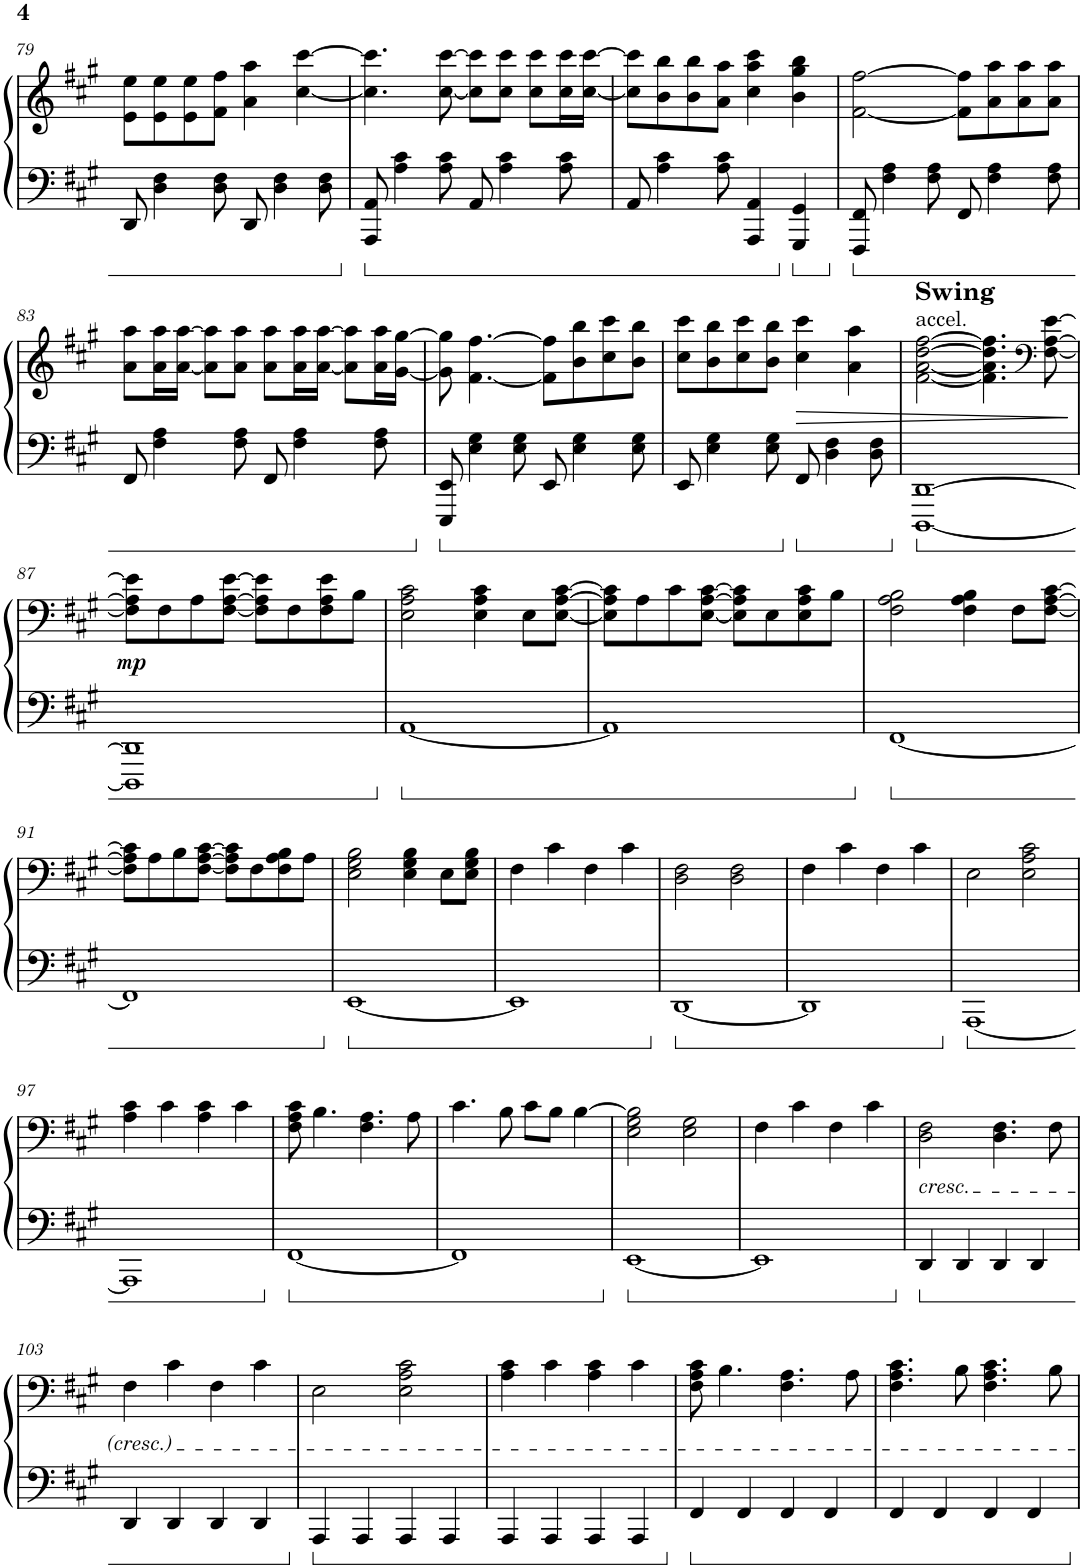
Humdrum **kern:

**kern	**kern	**dynam
*part1	*part1	*part1
*staff2	*staff1	*staff1/2
*I"Klavier Solo	*	*
*I'Klav. Solo	*	*
!!LO:PB:g=z
*clefF4	*clefG2	*
*k[f#c#g#]	*k[f#c#g#]	*
*M4/4	*M4/4	*
=79	=79	=79
8DD/	8e\ 8ee\L	.
4D\ 4F#\	8e\ 8ee\	.
.	8e\ 8ee\	.
8D\ 8F#\	8f#\ 8ff#\J	.
8DD/	4a\ 4aa\	.
4D\ 4F#\	.	.
.	[4cc#\ [4ccc#\	.
8D\ 8F#\	.	.
=80	=80	=80
8AAA/ 8AA/	4.cc#\] 4.ccc#\]	.
4A\ 4c#\	.	.
8A\ 8c#\	[8cc#\ [8ccc#\	.
8AA/	8cc#\] 8ccc#\]L	.
4A\ 4c#\	8cc#\ 8ccc#\J	.
.	8cc#\ 8ccc#\L	.
8A\ 8c#\	16cc#\ 16ccc#\L	.
.	[16cc#\ [16ccc#\JJ	.
=81	=81	=81
8AA/	8cc#\] 8ccc#\]L	.
4A\ 4c#\	8b\ 8bb\	.
.	8b\ 8bb\	.
8A\ 8c#\	8a\ 8aa\J	.
4AAA/ 4AA/	4cc#\ 4aa\ 4ccc#\	.
4GGG#/ 4GG#/	4b\ 4gg#\ 4bb\	.
=82	=82	=82
8FFF#/ 8FF#/	[2f#\ [2ff#\	.
4F#\ 4A\	.	.
8F#\ 8A\	.	.
8FF#/	8f#\] 8ff#\]L	.
4F#\ 4A\	8a\ 8aa\	.
.	8a\ 8aa\	.
8F#\ 8A\	8a\ 8aa\J	.
!!LO:LB:g=z
=83	=83	=83
8FF#/	8a\ 8aa\L	.
4F#\ 4A\	16a\ 16aa\L	.
.	[16a\ [16aa\JJ	.
.	8a\] 8aa\]L	.
8F#\ 8A\	8a\ 8aa\J	.
8FF#/	8a\ 8aa\L	.
4F#\ 4A\	16a\ 16aa\L	.
.	[16a\ [16aa\JJ	.
.	8a\] 8aa\]L	.
8F#\ 8A\	16a\ 16aa\L	.
.	[16g#\ [16gg#\JJ	.
=84	=84	=84
8EEE/ 8EE/	8g#\] 8gg#\]	.
4E\ 4G#\	[4.f#\ [4.ff#\	.
8E\ 8G#\	.	.
8EE/	8f#\] 8ff#\]L	.
4E\ 4G#\	8b\ 8bb\	.
.	8cc#\ 8ccc#\	.
8E\ 8G#\	8b\ 8bb\J	.
=85	=85	=85
8EE/	8cc#\ 8ccc#\L	.
4E\ 4G#\	8b\ 8bb\	.
.	8cc#\ 8ccc#\	.
8E\ 8G#\	8b\ 8bb\J	.
!	!	!LO:HP:b
8FF#/	4cc#\ 4ccc#\	>
4D\ 4F#\	.	.
.	4a\ 4aa\	.
8D\ 8F#\	.	.
=86	=86	=86
!	!LO:TX:a:B:t=Swing	!
!	!LO:TX:a:t=accel.	!
[1DDD [1DD	[2f#\ [2a\ [2dd\ [2ff#\	.
.	4.f#\] 4.a\] 4.dd\] 4.ff#\]	.
*	*clefF4	*
.	[8F#\ [8A\ [8e\	.
.	.	]
!!LO:LB:g=z
=87	=87	=87
!	!	!LO:DY:b
1DDD] 1DD]	8F#\] 8A\] 8e\]L	mp
.	8F#\	.
.	8A\	.
.	[8F#\ [8A\ [8e\J	.
.	8F#\] 8A\] 8e\]L	.
.	8F#\	.
.	8F#\ 8A\ 8e\	.
.	8B\J	.
=88	=88	=88
[1AA	2E\ 2A\ 2c#\	.
.	4E\ 4A\ 4c#\	.
.	8E\L	.
.	[8E\ [8A\ [8c#\J	.
=89	=89	=89
1AA]	8E\] 8A\] 8c#\]L	.
.	8A\	.
.	8c#\	.
.	[8E\ [8A\ [8c#\J	.
.	8E\] 8A\] 8c#\]L	.
.	8E\	.
.	8E\ 8A\ 8c#\	.
.	8B\J	.
=90	=90	=90
[1FF#	2F#\ 2A\ 2B\	.
.	4F#\ 4A\ 4B\	.
.	8F#\L	.
.	[8F#\ [8A\ [8c#\J	.
!!LO:LB:g=z
=91	=91	=91
1FF#]	8F#\] 8A\] 8c#\]L	.
.	8A\	.
.	8B\	.
.	[8F#\ [8A\ [8c#\J	.
.	8F#\] 8A\] 8c#\]L	.
.	8F#\	.
.	8F#\ 8A\ 8B\	.
.	8A\J	.
=92	=92	=92
[1EE	2E\ 2G#\ 2B\	.
.	4E\ 4G#\ 4B\	.
.	8E\L	.
.	8E\ 8G#\ 8B\J	.
=93	=93	=93
1EE]	4F#\	.
.	4c#\	.
.	4F#\	.
.	4c#\	.
=94	=94	=94
[1DD	2D\ 2F#\	.
.	2D\ 2F#\	.
=95	=95	=95
1DD]	4F#\	.
.	4c#\	.
.	4F#\	.
.	4c#\	.
=96	=96	=96
[1AAA	2E\	.
.	2E\ 2A\ 2c#\	.
!!LO:LB:g=z
=97	=97	=97
1AAA]	4A\ 4c#\	.
.	4c#\	.
.	4A\ 4c#\	.
.	4c#\	.
=98	=98	=98
[1FF#	8F#\ 8A\ 8c#\	.
.	4.B\	.
.	4.F#\ 4.A\	.
.	8A\	.
=99	=99	=99
1FF#]	4.c#\	.
.	8B\	.
.	8c#\L	.
.	8B\J	.
.	[4B\	.
=100	=100	=100
[1EE	2E\ 2G#\ 2B\]	.
.	2E\ 2G#\	.
=101	=101	=101
1EE]	4F#\	.
.	4c#\	.
.	4F#\	.
.	4c#\	.
=102	=102	=102
!	!LO:TX:b:i:t=cresc.	!
4DD/	2D\ 2F#\	.
4DD/	.	.
4DD/	4.D\ 4.F#\	.
4DD/	.	.
.	8F#\	.
!!LO:LB:g=z
=103	=103	=103
4DD/	4F#\	.
4DD/	4c#\	.
4DD/	4F#\	.
4DD/	4c#\	.
=104	=104	=104
4AAA/	2E\	.
4AAA/	.	.
4AAA/	2E\ 2A\ 2c#\	.
4AAA/	.	.
=105	=105	=105
4AAA/	4A\ 4c#\	.
4AAA/	4c#\	.
4AAA/	4A\ 4c#\	.
4AAA/	4c#\	.
=106	=106	=106
4FF#/	8F#\ 8A\ 8c#\	.
.	4.B\	.
4FF#/	.	.
4FF#/	4.F#\ 4.A\	.
4FF#/	.	.
.	8A\	.
=107	=107	=107
4FF#/	4.F#\ 4.A\ 4.c#\	.
4FF#/	.	.
.	8B\	.
4FF#/	4.F#\ 4.A\ 4.c#\	.
4FF#/	.	.
.	8B\	.
=	=	=
*-	*-	*-
